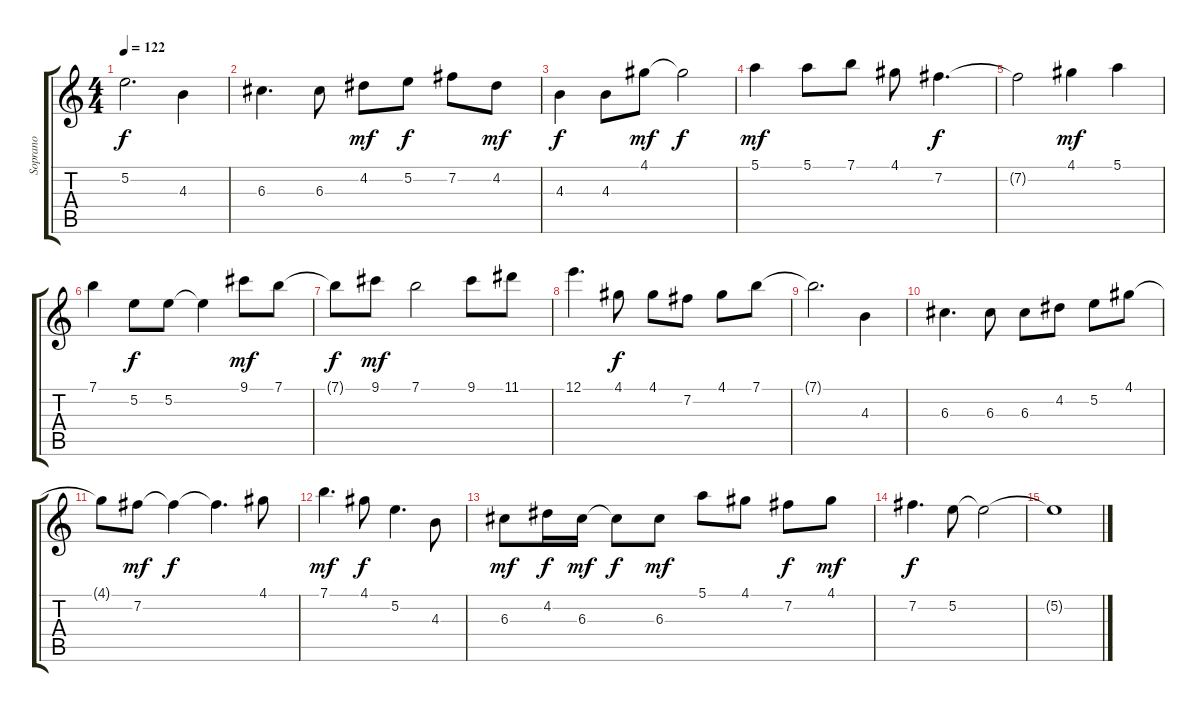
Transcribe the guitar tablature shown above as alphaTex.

\track ("Soprano" "Soprano") {instrument electricguitarjazz}
\staff {score tabs}
\tuning (E4 B3 G3 D3 A2 E2) {hide}
\ts (4 4)
\tempo 122
\clef g2
\ks c
5.2{t}.2{d dy f} 4.3.4 |
6.3.4{d} 6.3.8 4.2.8{dy mf} 5.2.8{dy f} 7.2.8 4.2.8{dy mf} |
4.3.4{dy f} 4.3.8 4.1.8{dy mf} 4.1{t}.2{dy f} |
5.1.4{dy mf} 5.1.8 7.1.8 4.1.8 7.2.4{d dy f} |
7.2{t}.2 4.1.4{dy mf} 5.1.4 |
7.1.4 5.2.8{dy f} 5.2.8 5.2{t}.4 9.1.8{dy mf} 7.1.8 |
7.1{t}.8{dy f} 9.1.8{dy mf} 7.1.2 9.1.8 11.1.8 |
12.1.4{d} 4.1.8{dy f} 4.1.8 7.2.8 4.1.8 7.1.8 |
7.1{t}.2{d} 4.3.4 |
6.3.4{d} 6.3.8 6.3.8 4.2.8 5.2.8 4.1.8 |
4.1{t}.8 7.2.8{dy mf} 7.2{t}.4{dy f} 7.2{t}.4{d} 4.1.8 |
7.1.4{d dy mf} 4.1.8{dy f} 5.2.4{d} 4.3.8 |
6.3.8{dy mf} 4.2.16{dy f} 6.3.16{dy mf} 6.3{t}.8{dy f} 6.3.8{dy mf} 5.1.8 4.1.8 7.2.8{dy f} 4.1.8{dy mf} |
7.2.4{d dy f} 5.2.8 5.2{t}.2 |
5.2{t}.1
